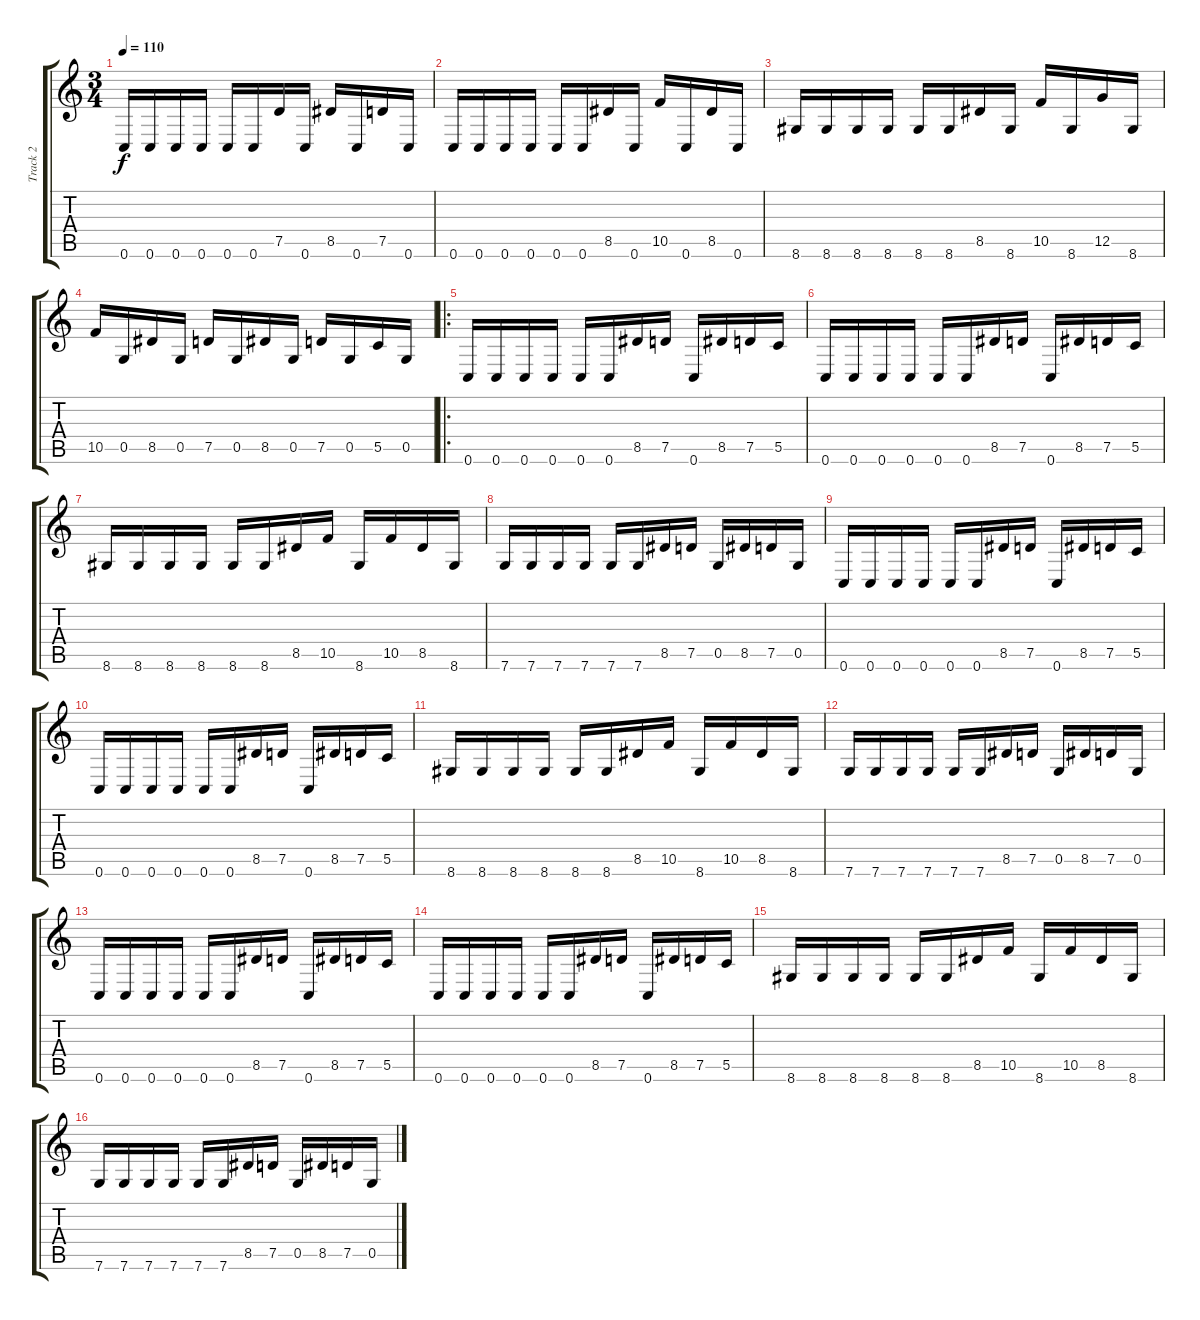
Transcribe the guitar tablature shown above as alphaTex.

\track ("Track 2" "Track 2") {instrument distortionguitar}
\staff {score tabs}
\tuning (D4 A3 F3 C3 G2 C2) {hide}
\ts (3 4)
\tempo 110
\clef g2
\ks c
0.6.16{dy f} 0.6.16 0.6.16 0.6.16 0.6.16 0.6.16 7.5.16 0.6.16 8.5.16 0.6.16 7.5.16 0.6.16 |
0.6.16 0.6.16 0.6.16 0.6.16 0.6.16 0.6.16 8.5.16 0.6.16 10.5.16 0.6.16 8.5.16 0.6.16 |
8.6.16 8.6.16 8.6.16 8.6.16 8.6.16 8.6.16 8.5.16 8.6.16 10.5.16 8.6.16 12.5.16 8.6.16 |
10.5.16 0.5.16 8.5.16 0.5.16 7.5.16 0.5.16 8.5.16 0.5.16 7.5.16 0.5.16 5.5.16 0.5.16 |
\ro
0.6.16 0.6.16 0.6.16 0.6.16 0.6.16 0.6.16 8.5.16 7.5.16 0.6.16 8.5.16 7.5.16 5.5.16 |
0.6.16 0.6.16 0.6.16 0.6.16 0.6.16 0.6.16 8.5.16 7.5.16 0.6.16 8.5.16 7.5.16 5.5.16 |
8.6.16 8.6.16 8.6.16 8.6.16 8.6.16 8.6.16 8.5.16 10.5.16 8.6.16 10.5.16 8.5.16 8.6.16 |
7.6.16 7.6.16 7.6.16 7.6.16 7.6.16 7.6.16 8.5.16 7.5.16 0.5.16 8.5.16 7.5.16 0.5.16 |
0.6.16 0.6.16 0.6.16 0.6.16 0.6.16 0.6.16 8.5.16 7.5.16 0.6.16 8.5.16 7.5.16 5.5.16 |
0.6.16 0.6.16 0.6.16 0.6.16 0.6.16 0.6.16 8.5.16 7.5.16 0.6.16 8.5.16 7.5.16 5.5.16 |
8.6.16 8.6.16 8.6.16 8.6.16 8.6.16 8.6.16 8.5.16 10.5.16 8.6.16 10.5.16 8.5.16 8.6.16 |
7.6.16 7.6.16 7.6.16 7.6.16 7.6.16 7.6.16 8.5.16 7.5.16 0.5.16 8.5.16 7.5.16 0.5.16 |
0.6.16 0.6.16 0.6.16 0.6.16 0.6.16 0.6.16 8.5.16 7.5.16 0.6.16 8.5.16 7.5.16 5.5.16 |
0.6.16 0.6.16 0.6.16 0.6.16 0.6.16 0.6.16 8.5.16 7.5.16 0.6.16 8.5.16 7.5.16 5.5.16 |
8.6.16 8.6.16 8.6.16 8.6.16 8.6.16 8.6.16 8.5.16 10.5.16 8.6.16 10.5.16 8.5.16 8.6.16 |
7.6.16 7.6.16 7.6.16 7.6.16 7.6.16 7.6.16 8.5.16 7.5.16 0.5.16 8.5.16 7.5.16 0.5.16
